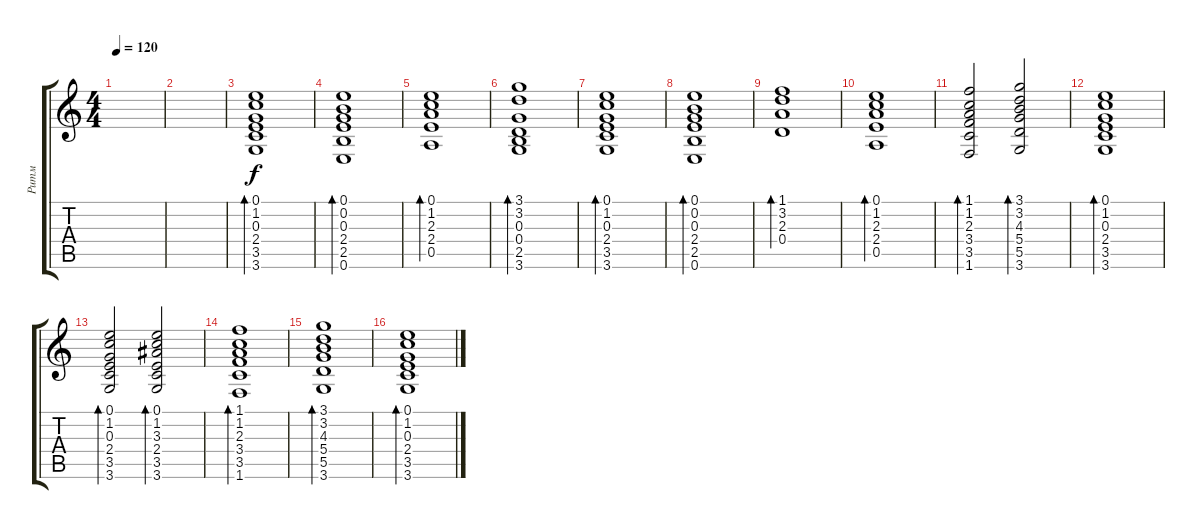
\track ("Ритм" "Ритм") {instrument acousticguitarnylon}
\staff {score tabs}
\tuning (E4 B3 G3 D3 A2 E2) {hide}
\ts (4 4)
\tempo 120
\clef g2
\ks c
|
|
(0.1 1.2 0.3 2.4 3.5 3.6).1{bd 240} |
(0.1 0.2 0.3 2.4 2.5 0.6).1{bd 240} |
(0.1 1.2 2.3 2.4 0.5).1{bd 240} |
(3.1 3.2 0.3 0.4 2.5 3.6).1{bd 240} |
(0.1 1.2 0.3 2.4 3.5 3.6).1{bd 240} |
(0.1 0.2 0.3 2.4 2.5 0.6).1{bd 240} |
(1.1 3.2 2.3 0.4).1{bd 240} |
(0.1 1.2 2.3 2.4 0.5).1{bd 240} |
(1.1 1.2 2.3 3.4 3.5 1.6).2{bd 240} (3.1 3.2 4.3 5.4 5.5 3.6).2{bd 240} |
(0.1 1.2 0.3 2.4 3.5 3.6).1{bd 240} |
(0.1 1.2 0.3 2.4 3.5 3.6).2{bd 240} (0.1 1.2 3.3 2.4 3.5 3.6).2{bd 240} |
(1.1 1.2 2.3 3.4 3.5 1.6).1{bd 240} |
(3.1 3.2 4.3 5.4 5.5 3.6).1{bd 240} |
(0.1 1.2 0.3 2.4 3.5 3.6).1{bd 240}
